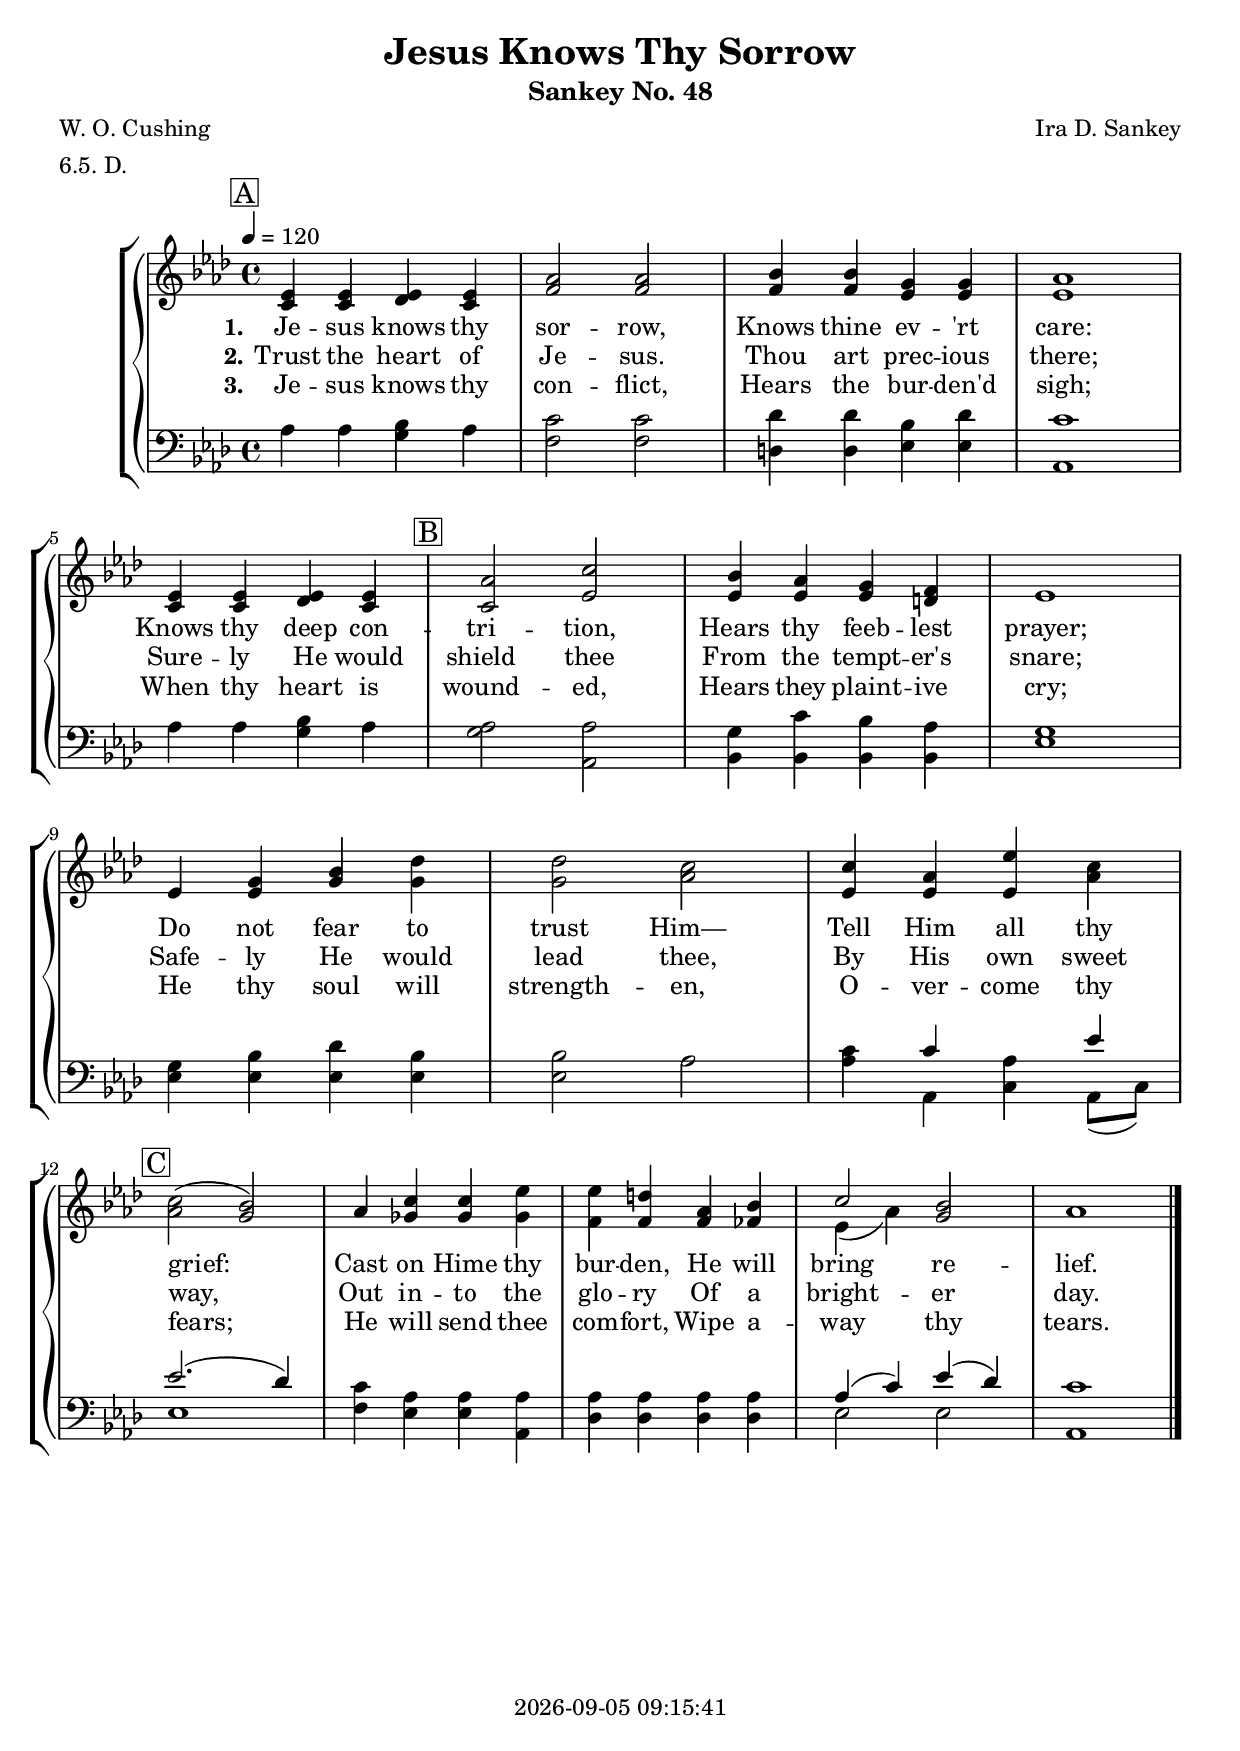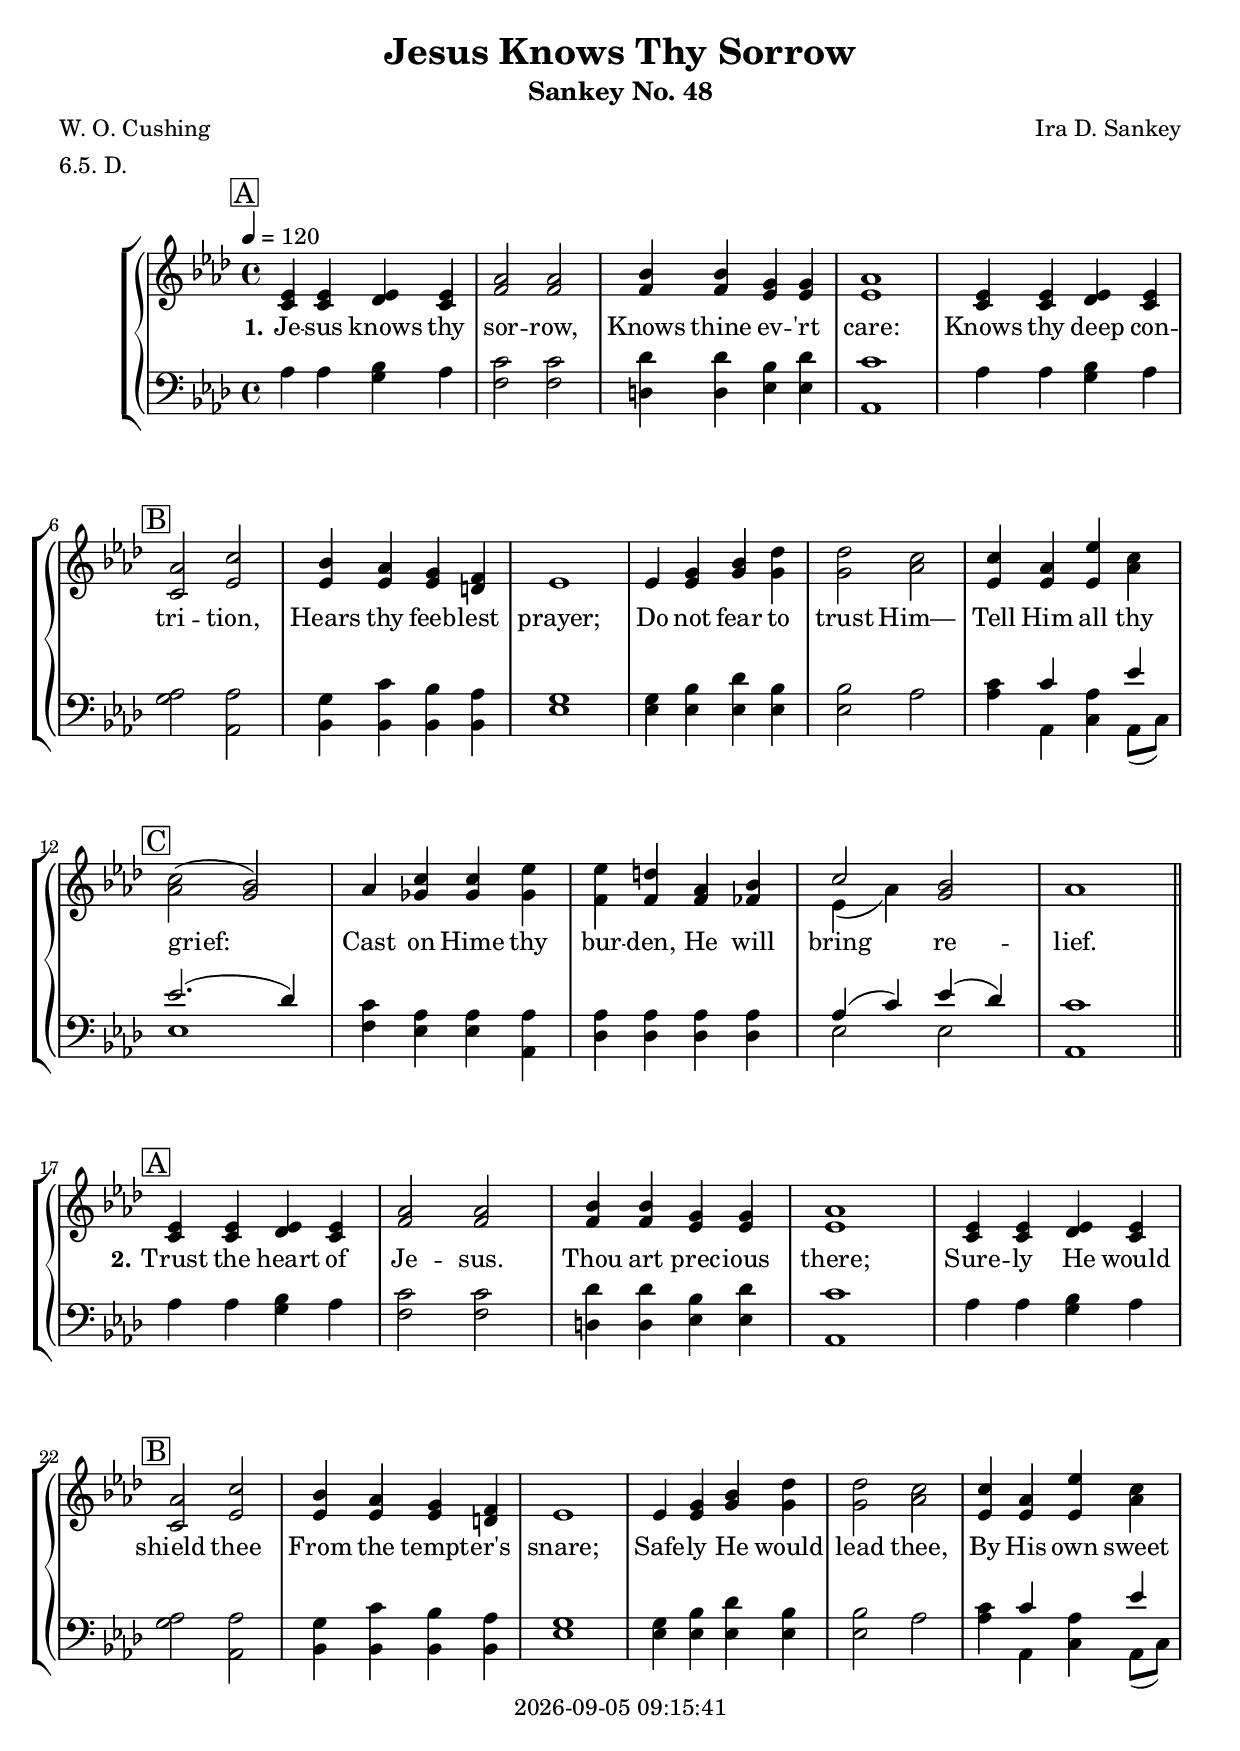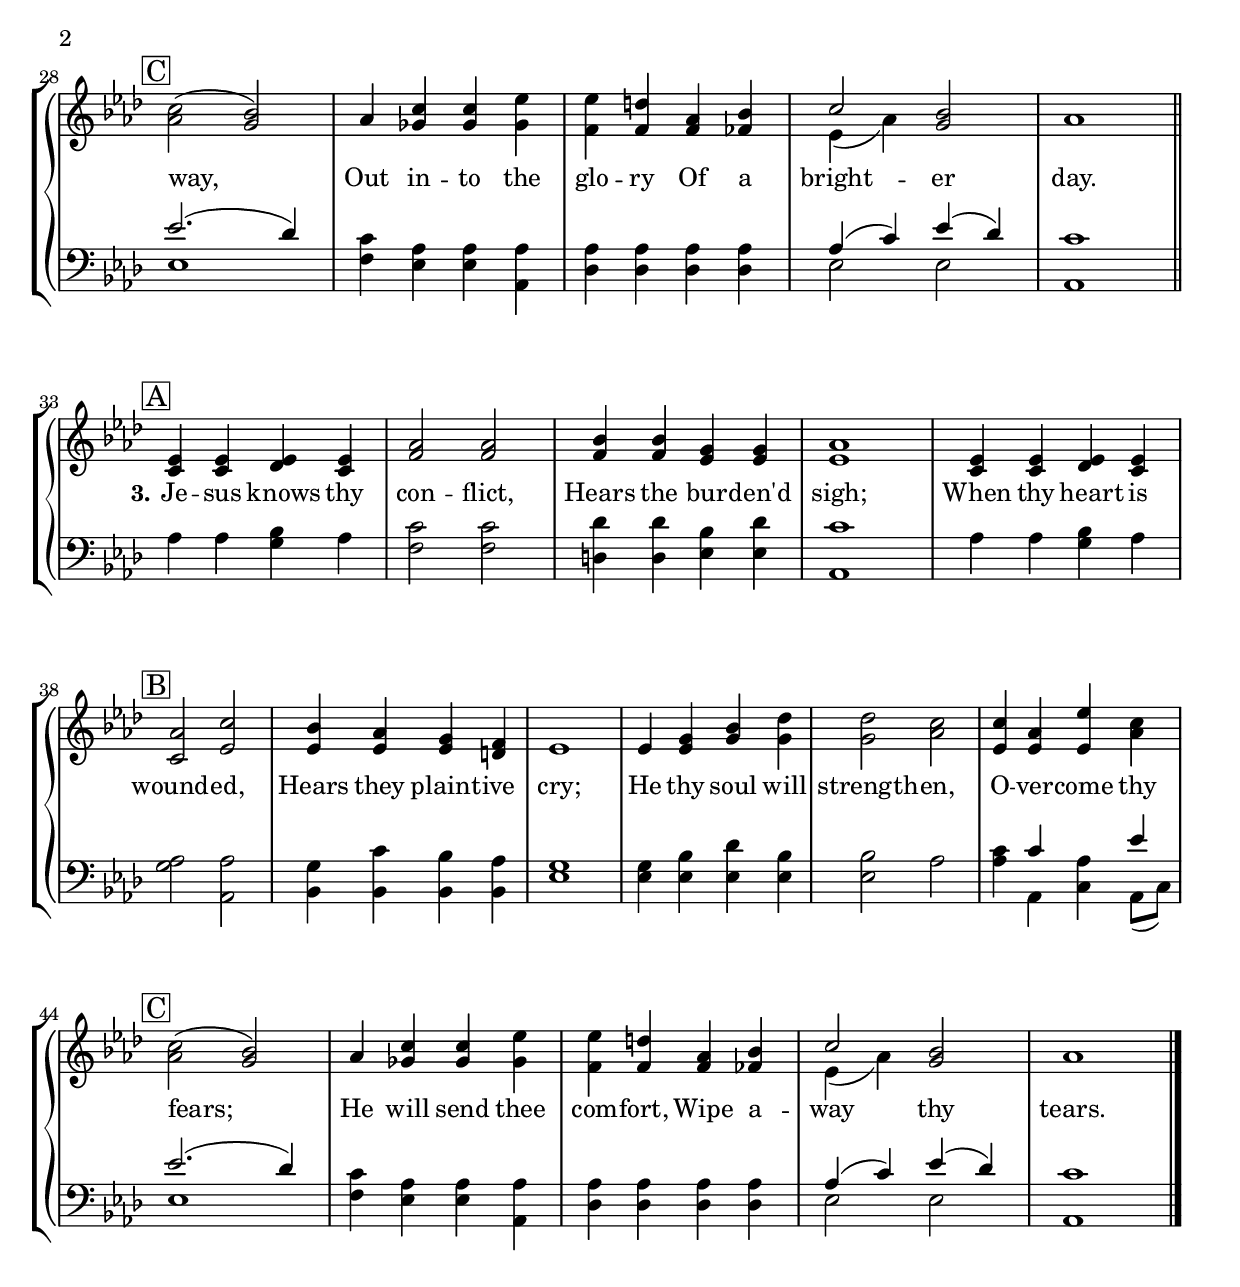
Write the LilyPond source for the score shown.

\version "2.22.0"

\include "articulate.ly"

today = #(strftime "%Y-%m-%d %H:%M:%S" (localtime (current-time)))

\header {
% centered at top
%  dedication  = "dedication"
  title       = "Jesus Knows Thy Sorrow"
  subtitle    = "Sankey No. 48"
%  instrument  = "instrument"
  
% arrangement of following lines:
%
%  poet    composer
%  meter   arranger
%  piece       opus

  composer    = "Ira D. Sankey"
%  arranger    = "arranger"
%  opus        = "opus"

  poet        = "W. O. Cushing"
  meter       = "6.5. D."

% centered at bottom
% tagline     = "tagline" % default lilypond version
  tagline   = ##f
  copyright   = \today
}

% #(set-global-staff-size 16)

global = {
  \key aes \major
  \time 4/4
  \tempo 4=120
}

RehearsalTrack = {
% \set Score.currentBarNumber = #5
% \mark \markup { \circle "1a" }
  \mark \markup { \box "A" } s1*5
  \mark \markup { \box "B" } s1*6
  \mark \markup { \box "C" } s1*5
}

soprano = \relative {
  ees'4 ees ees ees
  aes2 aes
  bes4 bes g g
  aes1
  ees4 ees ees ees
  aes2 c % B
  bes4  aes g f
  ees1
  ees4 g bes des
  des2 c
  c4 aes ees' c \break
  c2(bes) % C
  aes4 c c ees
  ees4 d aes bes
  c2 bes
  aes1
}

alto = \relative {
  c'4 c des c
  f2 f
  f4 f ees ees
  ees1
  c4 c des c
  c2 ees % B
  ees4 ees ees d
  ees1
  ees4 ees g g
  g2 aes
  ees4 ees ees aes
  aes2(g) % C
  aes4 ges ges ges
  f4 f f fes
  ees4(aes) g2
  aes1
}

tenor = \relative {
  aes4 aes bes aes
  c2 c
  des4 des bes des
  c1
  aes4 aes bes aes
  aes2 aes % B
  g4 c bes aes
  g1
  g4 bes des bes
  bes2 aes
  c4 c aes ees'
  ees2.(des4) % C
  c4 aes aes aes
  aes4 aes aes aes
  aes4(c) ees(des)
  c1
}

bass= \relative {
  aes4 aes g aes
  f2 f
  d4 d ees ees
  aes,1
  aes'4 aes g aes
  g2 aes, % B
  bes4 bes bes bes
  ees1
  ees4 ees ees ees
  ees2 aes
  aes4 aes, c aes8(c)
  ees1 % C
  f4 ees ees aes,
  des4 des des des
  ees2 ees
  aes,1
}

chorus = \lyricmode {
}

wordsOne = \lyricmode {
  \set stanza = "1."
  Je -- sus knows thy sor -- row,
  Knows thine ev -- 'rt care:
  Knows thy deep con -- tri -- tion,
  Hears thy feeb -- lest prayer;
  Do not fear to trust Him—
  Tell Him all thy grief:
  Cast on Hime thy bur -- den,
  He will bring re -- lief.
}
  
wordsTwo = \lyricmode {
  \set stanza = "2."
  Trust the heart of Je -- sus.
  Thou art prec -- ious there;
  Sure -- ly He would shield thee
  From the tempt -- er's snare;
  Safe -- ly He would lead thee,
  By His own sweet way,
  Out in -- to the glo -- ry
  Of a bright -- er day.
}
  
wordsThree = \lyricmode {
  \set stanza = "3."
  Je -- sus knows thy con -- flict,
  Hears the bur -- den'd sigh;
  When thy heart is wound -- ed,
  Hears they plaint -- ive cry;
  He thy soul will strength -- en,
  O -- ver -- come thy fears;
  He will send thee com -- fort,
  Wipe a -- way thy tears.
}
  
wordsMidi = \lyricmode {
  \set stanza = "1."
  "Je" "sus " "knows " "thy " sor "row, "
  "\nKnows " "thine " ev "'rt " "care: "
  "\nKnows " "thy " "deep " con tri "tion, "
  "\nHears " "thy " feeb "lest " "prayer; "
  "\nDo " "not " "fear " "to " "trust " "Him— "
  "\nTell " "Him " "all " "thy " "grief: "
  "\nCast " "on " "Hime " "thy " bur "den, "
  "\nHe " "will " "bring " re "lief. "

  \set stanza = "2."
  "\nTrust " "the " "heart " "of " Je "sus. "
  "\nThou " "art " prec "ious " "there; "
  "\nSure" "ly " "He " "would " "shield " "thee "
  "\nFrom " "the " tempt "er's " "snare; "
  "\nSafe" "ly " "He " "would " "lead " "thee, "
  "\nBy " "His " "own " "sweet " "way, "
  "\nOut " in "to " "the " glo "ry "
  "\nOf " "a " bright "er " "day. "

  \set stanza = "3."
  "\nJe" "sus " "knows " "thy " con "flict, "
  "\nHears " "the " bur "den'd " "sigh; "
  "\nWhen " "thy " "heart " "is " wound "ed, "
  "\nHears " "they " plaint "ive " "cry; "
  "\nHe " "thy " "soul " "will " strength "en, "
  "\nO" ver "come " "thy " "fears; "
  "\nHe " "will " "send " "thee " com "fort, "
  "\nWipe " a "way " "thy " "tears. "
}
  
\book {
  \bookOutputSuffix "repeat"
  \score {
    \context GrandStaff <<
      <<
        \new ChoirStaff <<
                                  % Joint soprano/alto staff
          \new Staff <<
            \set Staff.soloText   = #""
            \set Staff.soloIIText = #""
            \set Staff.aDueText   = #""
            \new Voice \RehearsalTrack
            \new NullVoice = "aligner" { \global \soprano }
            \new Voice = "women" \partCombine { \global \soprano \bar "|." } { \global \alto }
            \new Lyrics \lyricsto "aligner" { \wordsOne \chorus }
            \new Lyrics \lyricsto "aligner"   \wordsTwo
            \new Lyrics \lyricsto "aligner"   \wordsThree
          >>
                                  % Joint tenor/bass staff
          \new Staff <<
            \set Staff.soloText   = #""
            \set Staff.soloIIText = #""
            \set Staff.aDueText   = #""
            \clef "bass"
            \new Voice = "men" \partCombine { \global \tenor } { \global \bass }
          >>
        >>
      >>
    >>
    \layout {
      indent = 1.5\cm
      \context {
        \Staff \RemoveAllEmptyStaves
      }
    }
  }
}
  
nl = { \bar "||" \break }

\book {
  \bookOutputSuffix "single"
  \score {
%    \articulate
    \context GrandStaff <<
      <<
        \new ChoirStaff <<
                                  % Joint soprano/alto staff
          \new Staff <<
            \set Staff.soloText   = #""
            \set Staff.soloIIText = #""
            \set Staff.aDueText   = #""
            \new Voice {
               \RehearsalTrack
               \RehearsalTrack
               \RehearsalTrack
            }
            \new NullVoice = "aligner" { \global \soprano \soprano \soprano }
            \new Voice = "women" \partCombine { \global \soprano \soprano \soprano \bar "|." }
                                               { \global \alto \nl \alto \nl \alto }
            \new Lyrics \lyricsto "aligner" { \wordsOne   \chorus
                                              \wordsTwo   \chorus
                                              \wordsThree \chorus
                                            }
%            \new Lyrics \lyricsto "aligner" \wordsMidi
          >>
                                  % Joint tenor/bass staff
          \new Staff <<
            \set Staff.soloText   = #""
            \set Staff.soloIIText = #""
            \set Staff.aDueText   = #""
            \clef "bass"
            \new Voice = "men" \partCombine { \global \tenor \tenor \tenor }
                                            { \global \bass \bass \bass }
          >>
        >>
      >>
    >>
    \layout {
      indent = 1.5\cm
      \context {
        \Staff \RemoveAllEmptyStaves
      }
    }
  }
}

\book {
  \bookOutputSuffix "midi"
  \score {
%    \articulate
    \context GrandStaff <<
      <<
        \new ChoirStaff <<
                                  % Joint soprano/alto staff
          \new Staff <<
            \set Staff.soloText   = #""
            \set Staff.soloIIText = #""
            \set Staff.aDueText   = #""
            \new Voice {
               \RehearsalTrack
               \RehearsalTrack
               \RehearsalTrack
            }
            \new NullVoice = "aligner" { \global \soprano \soprano \soprano }
            \new Voice = "women" \partCombine { \global \soprano \soprano \soprano \bar "|." }
                                               { \global \alto \nl \alto \nl \alto }
            \new Lyrics \lyricsto "aligner" \wordsMidi
          >>
                                  % Joint tenor/bass staff
          \new Staff <<
            \set Staff.soloText   = #""
            \set Staff.soloIIText = #""
            \set Staff.aDueText   = #""
            \clef "bass"
            \new Voice = "men" \partCombine { \global \tenor \tenor \tenor }
                                            { \global \bass \bass \bass }
          >>
        >>
      >>
    >>
    \midi {}
  }
}
